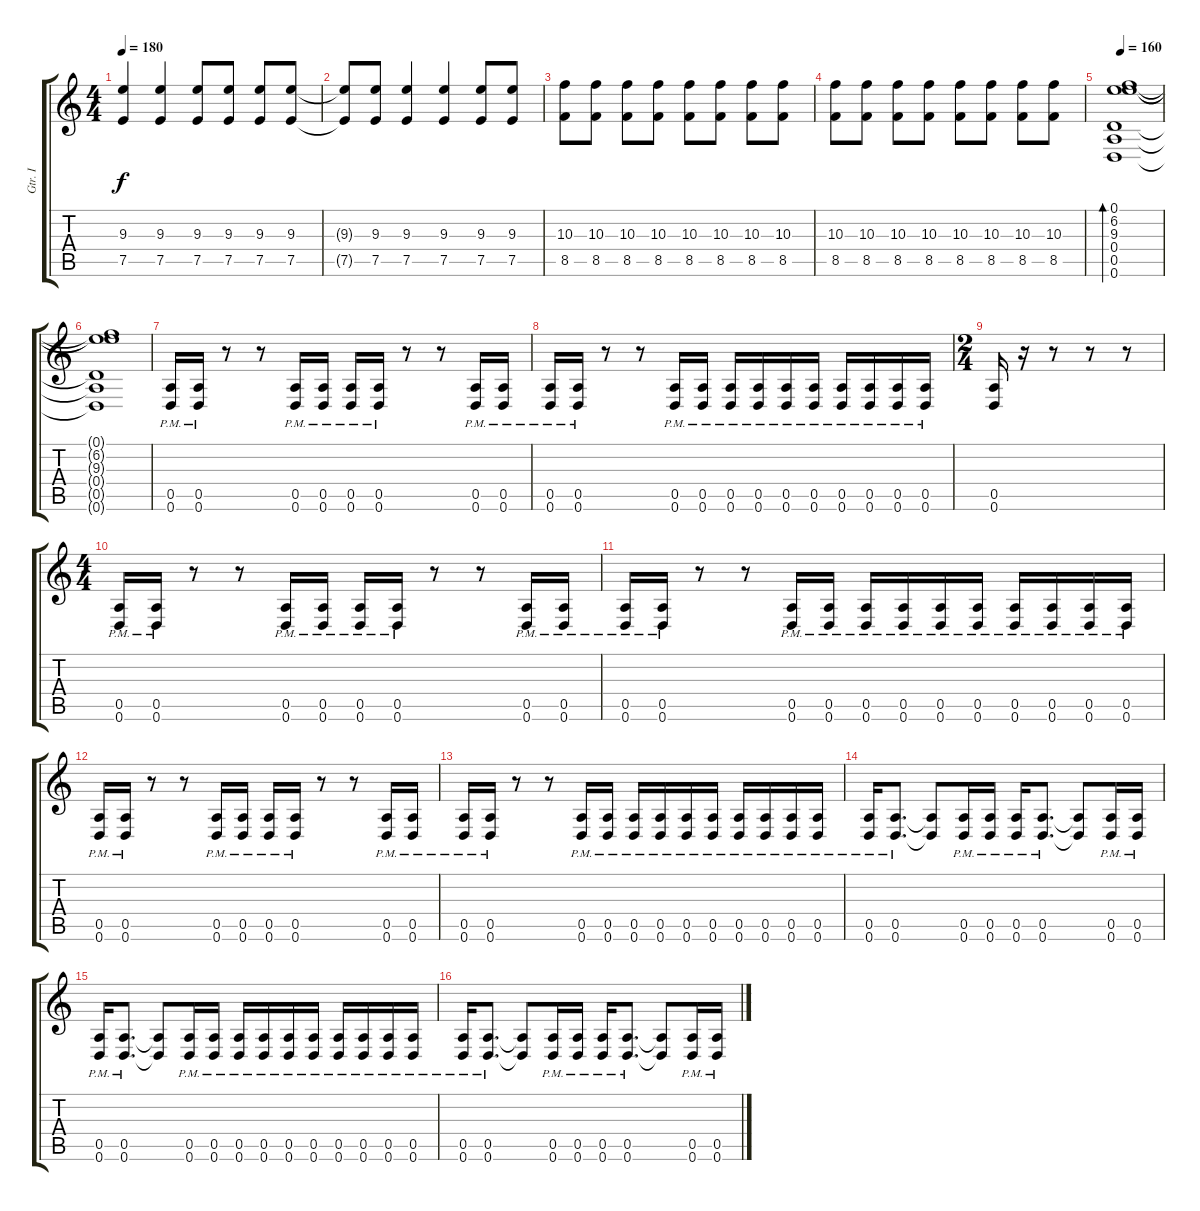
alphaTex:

\track ("Gtr. I" "Gtr. I") {instrument distortionguitar}
\staff {score tabs}
\tuning (E4 B3 G3 D3 A2 D2) {hide}
\ts (4 4)
\tempo 180
\clef g2
\ks c
(9.3 7.5).4{dy f} (9.3 7.5).4 (9.3 7.5).8 (9.3 7.5).8 (9.3 7.5).8 (9.3 7.5).8 |
(9.3{t} 7.5{t}).8 (9.3 7.5).8 (9.3 7.5).4 (9.3 7.5).4 (9.3 7.5).8 (9.3 7.5).8 |
(10.3 8.5).8 (10.3 8.5).8 (10.3 8.5).8 (10.3 8.5).8 (10.3 8.5).8 (10.3 8.5).8 (10.3 8.5).8 (10.3 8.5).8 |
(10.3 8.5).8 (10.3 8.5).8 (10.3 8.5).8 (10.3 8.5).8 (10.3 8.5).8 (10.3 8.5).8 (10.3 8.5).8 (10.3 8.5).8 |
\tempo 160
(0.1 6.2 9.3 0.4 0.5 0.6).1{bd 240} |
(0.1{t} 6.2{t} 9.3{t} 0.4{t} 0.5{t} 0.6{t}).1 |
(0.5{pm} 0.6{pm}).16 (0.5{pm} 0.6{pm}).16 r.8 r.8 (0.5{pm} 0.6{pm}).16 (0.5{pm} 0.6{pm}).16 (0.5{pm} 0.6{pm}).16 (0.5{pm} 0.6{pm}).16 r.8 r.8 (0.5{pm} 0.6{pm}).16 (0.5{pm} 0.6{pm}).16 |
(0.5{pm} 0.6{pm}).16 (0.5{pm} 0.6{pm}).16 r.8 r.8 (0.5{pm} 0.6{pm}).16 (0.5{pm} 0.6{pm}).16 (0.5{pm} 0.6{pm}).16 (0.5{pm} 0.6{pm}).16 (0.5{pm} 0.6{pm}).16 (0.5{pm} 0.6{pm}).16 (0.5{pm} 0.6{pm}).16 (0.5{pm} 0.6{pm}).16 (0.5{pm} 0.6{pm}).16 (0.5{pm} 0.6{pm}).16 |
\ts (2 4)
(0.5 0.6).16 r.16 r.8 r.8 r.8 |
\ts (4 4)
(0.5{pm} 0.6{pm}).16 (0.5{pm} 0.6{pm}).16 r.8 r.8 (0.5{pm} 0.6{pm}).16 (0.5{pm} 0.6{pm}).16 (0.5{pm} 0.6{pm}).16 (0.5{pm} 0.6{pm}).16 r.8 r.8 (0.5{pm} 0.6{pm}).16 (0.5{pm} 0.6{pm}).16 |
(0.5{pm} 0.6{pm}).16 (0.5{pm} 0.6{pm}).16 r.8 r.8 (0.5{pm} 0.6{pm}).16 (0.5{pm} 0.6{pm}).16 (0.5{pm} 0.6{pm}).16 (0.5{pm} 0.6{pm}).16 (0.5{pm} 0.6{pm}).16 (0.5{pm} 0.6{pm}).16 (0.5{pm} 0.6{pm}).16 (0.5{pm} 0.6{pm}).16 (0.5{pm} 0.6{pm}).16 (0.5{pm} 0.6{pm}).16 |
(0.5{pm} 0.6{pm}).16 (0.5{pm} 0.6{pm}).16 r.8 r.8 (0.5{pm} 0.6{pm}).16 (0.5{pm} 0.6{pm}).16 (0.5{pm} 0.6{pm}).16 (0.5{pm} 0.6{pm}).16 r.8 r.8 (0.5{pm} 0.6{pm}).16 (0.5{pm} 0.6{pm}).16 |
(0.5{pm} 0.6{pm}).16 (0.5{pm} 0.6{pm}).16 r.8 r.8 (0.5{pm} 0.6{pm}).16 (0.5{pm} 0.6{pm}).16 (0.5{pm} 0.6{pm}).16 (0.5{pm} 0.6{pm}).16 (0.5{pm} 0.6{pm}).16 (0.5{pm} 0.6{pm}).16 (0.5{pm} 0.6{pm}).16 (0.5{pm} 0.6{pm}).16 (0.5{pm} 0.6{pm}).16 (0.5{pm} 0.6{pm}).16 |
(0.5{pm} 0.6{pm}).16 (0.5{pm} 0.6{pm}).8{d} (0.5{t} 0.6{t}).8 (0.5{pm} 0.6{pm}).16 (0.5{pm} 0.6{pm}).16 (0.5{pm} 0.6{pm}).16 (0.5{pm} 0.6{pm}).8{d} (0.5{t} 0.6{t}).8 (0.5{pm} 0.6{pm}).16 (0.5{pm} 0.6{pm}).16 |
(0.5{pm} 0.6{pm}).16 (0.5{pm} 0.6{pm}).8{d} (0.5{t} 0.6{t}).8 (0.5{pm} 0.6{pm}).16 (0.5{pm} 0.6{pm}).16 (0.5{pm} 0.6{pm}).16 (0.5{pm} 0.6{pm}).16 (0.5{pm} 0.6{pm}).16 (0.5{pm} 0.6{pm}).16 (0.5{pm} 0.6{pm}).16 (0.5{pm} 0.6{pm}).16 (0.5{pm} 0.6{pm}).16 (0.5{pm} 0.6{pm}).16 |
(0.5{pm} 0.6{pm}).16 (0.5{pm} 0.6{pm}).8{d} (0.5{t} 0.6{t}).8 (0.5{pm} 0.6{pm}).16 (0.5{pm} 0.6{pm}).16 (0.5{pm} 0.6{pm}).16 (0.5{pm} 0.6{pm}).8{d} (0.5{t} 0.6{t}).8 (0.5{pm} 0.6{pm}).16 (0.5{pm} 0.6{pm}).16
